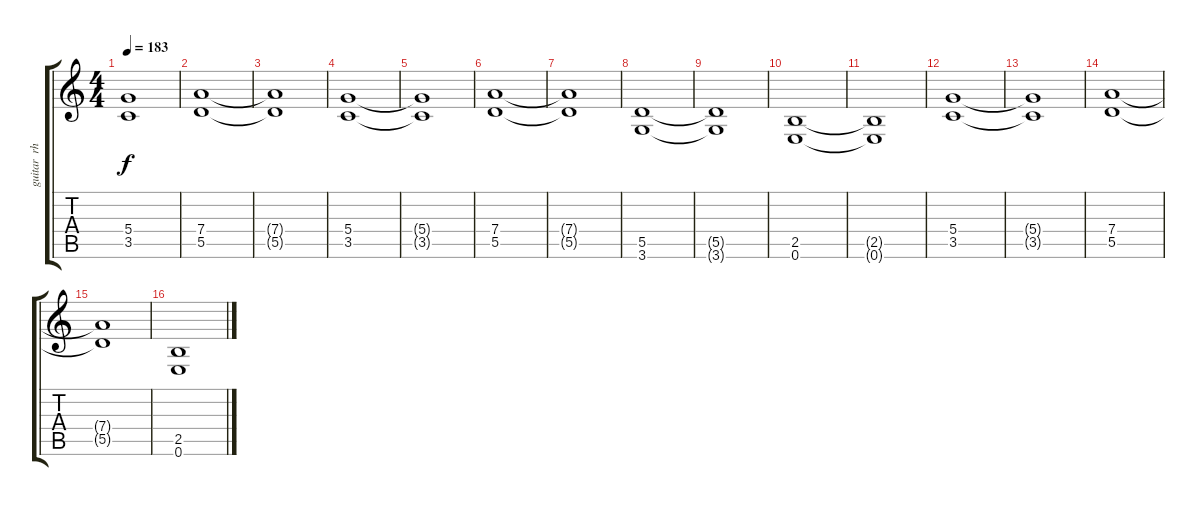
\track ("guitar  rhythm  left" "guitar  rh") {instrument distortionguitar}
\staff {score tabs}
\tuning (E4 B3 G3 D3 A2 E2) {hide}
\ts (4 4)
\tempo 183
\clef g2
\ks c
(5.4{t} 3.5{t}).1{dy f} |
(7.4 5.5).1 |
(7.4{t} 5.5{t}).1 |
(5.4 3.5).1 |
(5.4{t} 3.5{t}).1 |
(7.4 5.5).1 |
(7.4{t} 5.5{t}).1 |
(5.5 3.6).1 |
(5.5{t} 3.6{t}).1 |
(2.5 0.6).1 |
(2.5{t} 0.6{t}).1 |
(5.4 3.5).1 |
(5.4{t} 3.5{t}).1 |
(7.4 5.5).1 |
(7.4{t} 5.5{t}).1 |
(2.5 0.6).1
